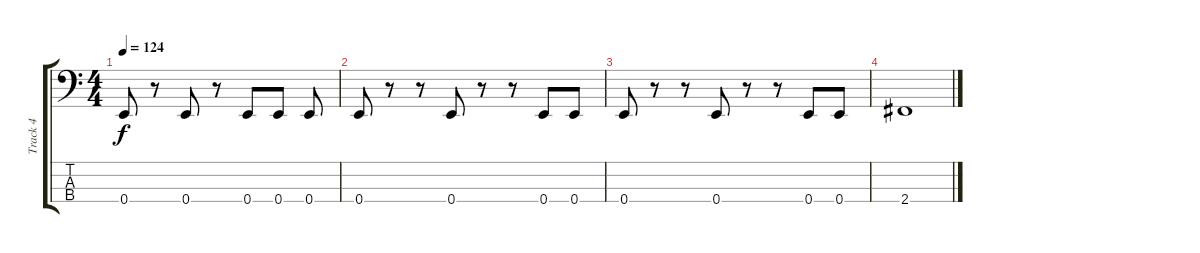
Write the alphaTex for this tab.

\track ("Track 4" "Track 4") {instrument electricbassfinger bank 115}
\staff {score tabs}
\tuning (G2 D2 A1 E1) {hide}
\ts (4 4)
\tempo 124
\clef f4
\ks c
0.4.8{dy f} r.8 0.4.8 r.8 0.4.8 0.4.8 0.4.8 |
0.4.8 r.8 r.8 0.4.8 r.8 r.8 0.4.8 0.4.8 |
0.4.8 r.8 r.8 0.4.8 r.8 r.8 0.4.8 0.4.8 |
2.4.1
